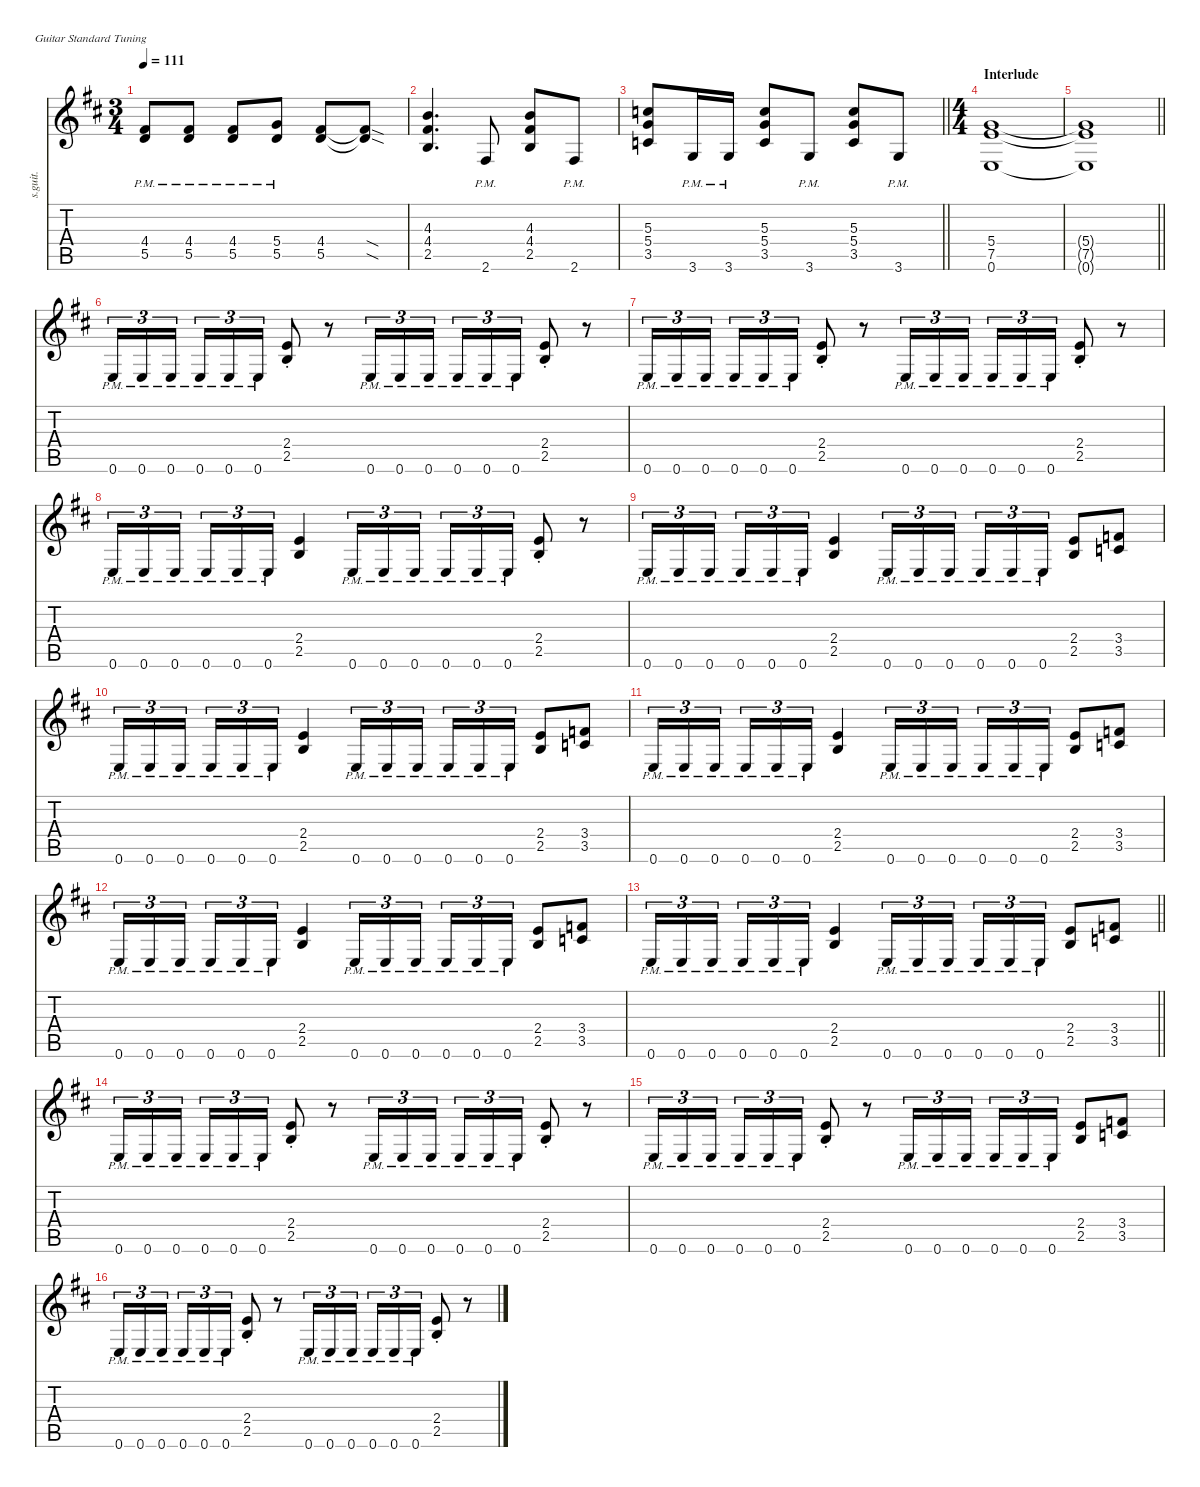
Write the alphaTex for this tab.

\defaultSystemsLayout 4
\hideDynamics
\bracketExtendMode nobrackets
\otherSystemsTrackNameOrientation horizontal
\track ("Guitar 2" "s.guit.") {defaultSystemsLayout 32 instrument electricguitarclean}
\staff {score tabs}
\tuning (E4 B3 G3 D3 A2 E2)
\ts (3 4)
\tempo 111
\clef g2
\ks bminor
(4.4{pm acc #} 5.5{pm acc forcenatural}).8{dy f beam Up} (4.4{pm acc #} 5.5{pm acc forcenatural}).8{beam Up} (4.4{pm acc #} 5.5{pm acc forcenatural}).8{beam Up} (5.4{pm acc forcenatural} 5.5{pm acc forcenatural}).8{beam Up} (4.4{acc #} 5.5{acc forcenatural}).8{beam Up} (4.4{sod t acc #} 5.5{sod t acc forcenatural}).8{beam Up} |
(4.3{acc forcenatural} 4.4{acc #} 2.5{acc forcenatural}).4{d beam Up} 2.6{pm acc #}.8{beam Up} (4.3{acc forcenatural} 4.4{acc #} 2.5{acc forcenatural}).8{beam Up} 2.6{pm acc #}.8{beam Up} |
\barLineRight lightlight
(5.3{acc forcenatural} 5.4{acc forcenatural} 3.5{acc forcenatural}).8{beam Up} 3.6{pm acc forcenatural}.16{beam Up} 3.6{pm acc forcenatural}.16{beam Up} (5.3{acc forcenatural} 5.4{acc forcenatural} 3.5{acc forcenatural}).8{beam Up} 3.6{pm acc forcenatural}.8{beam Up} (5.3{acc forcenatural} 5.4{acc forcenatural} 3.5{acc forcenatural}).8{beam Up} 3.6{pm acc forcenatural}.8{beam Up} |
\ts (4 4)
\beaming (8 2 2 2 2)
\section ("" "Interlude")
(5.4{acc forcenatural} 7.5{acc forcenatural} 0.6{acc forcenatural}).1{beam Up} |
\barLineRight lightlight
(5.4{t acc forcenatural} 7.5{t acc forcenatural} 0.6{t acc forcenatural}).1{beam Up} |
0.6{pm acc forcenatural}.16{tu (3 2) beam Up} 0.6{pm acc forcenatural}.16{tu (3 2) beam Up} 0.6{pm acc forcenatural}.16{tu (3 2) beam Up} 0.6{pm acc forcenatural}.16{tu (3 2) beam Up} 0.6{pm acc forcenatural}.16{tu (3 2) beam Up} 0.6{pm acc forcenatural}.16{tu (3 2) beam Up} (2.4{st acc forcenatural} 2.5{st acc forcenatural}).8{beam Up} r.8{beam Up} 0.6{pm acc forcenatural}.16{tu (3 2) beam Up} 0.6{pm acc forcenatural}.16{tu (3 2) beam Up} 0.6{pm acc forcenatural}.16{tu (3 2) beam Up} 0.6{pm acc forcenatural}.16{tu (3 2) beam Up} 0.6{pm acc forcenatural}.16{tu (3 2) beam Up} 0.6{pm acc forcenatural}.16{tu (3 2) beam Up} (2.4{st acc forcenatural} 2.5{st acc forcenatural}).8{beam Up} r.8{beam Up} |
0.6{pm acc forcenatural}.16{tu (3 2) beam Up} 0.6{pm acc forcenatural}.16{tu (3 2) beam Up} 0.6{pm acc forcenatural}.16{tu (3 2) beam Up} 0.6{pm acc forcenatural}.16{tu (3 2) beam Up} 0.6{pm acc forcenatural}.16{tu (3 2) beam Up} 0.6{pm acc forcenatural}.16{tu (3 2) beam Up} (2.4{st acc forcenatural} 2.5{st acc forcenatural}).8{beam Up} r.8{beam Up} 0.6{pm acc forcenatural}.16{tu (3 2) beam Up} 0.6{pm acc forcenatural}.16{tu (3 2) beam Up} 0.6{pm acc forcenatural}.16{tu (3 2) beam Up} 0.6{pm acc forcenatural}.16{tu (3 2) beam Up} 0.6{pm acc forcenatural}.16{tu (3 2) beam Up} 0.6{pm acc forcenatural}.16{tu (3 2) beam Up} (2.4{st acc forcenatural} 2.5{st acc forcenatural}).8{beam Up} r.8{beam Up} |
0.6{pm acc forcenatural}.16{tu (3 2) beam Up} 0.6{pm acc forcenatural}.16{tu (3 2) beam Up} 0.6{pm acc forcenatural}.16{tu (3 2) beam Up} 0.6{pm acc forcenatural}.16{tu (3 2) beam Up} 0.6{pm acc forcenatural}.16{tu (3 2) beam Up} 0.6{pm acc forcenatural}.16{tu (3 2) beam Up} (2.4{acc forcenatural} 2.5{acc forcenatural}).4{beam Up} 0.6{pm acc forcenatural}.16{tu (3 2) beam Up} 0.6{pm acc forcenatural}.16{tu (3 2) beam Up} 0.6{pm acc forcenatural}.16{tu (3 2) beam Up} 0.6{pm acc forcenatural}.16{tu (3 2) beam Up} 0.6{pm acc forcenatural}.16{tu (3 2) beam Up} 0.6{pm acc forcenatural}.16{tu (3 2) beam Up} (2.4{st acc forcenatural} 2.5{st acc forcenatural}).8{beam Up} r.8{beam Up} |
0.6{pm acc forcenatural}.16{tu (3 2) beam Up} 0.6{pm acc forcenatural}.16{tu (3 2) beam Up} 0.6{pm acc forcenatural}.16{tu (3 2) beam Up} 0.6{pm acc forcenatural}.16{tu (3 2) beam Up} 0.6{pm acc forcenatural}.16{tu (3 2) beam Up} 0.6{pm acc forcenatural}.16{tu (3 2) beam Up} (2.4{acc forcenatural} 2.5{acc forcenatural}).4{beam Up} 0.6{pm acc forcenatural}.16{tu (3 2) beam Up} 0.6{pm acc forcenatural}.16{tu (3 2) beam Up} 0.6{pm acc forcenatural}.16{tu (3 2) beam Up} 0.6{pm acc forcenatural}.16{tu (3 2) beam Up} 0.6{pm acc forcenatural}.16{tu (3 2) beam Up} 0.6{pm acc forcenatural}.16{tu (3 2) beam Up} (2.4{acc forcenatural} 2.5{acc forcenatural}).8{beam Up} (3.4{acc forcenatural} 3.5{acc forcenatural}).8{beam Up} |
0.6{pm acc forcenatural}.16{tu (3 2) beam Up} 0.6{pm acc forcenatural}.16{tu (3 2) beam Up} 0.6{pm acc forcenatural}.16{tu (3 2) beam Up} 0.6{pm acc forcenatural}.16{tu (3 2) beam Up} 0.6{pm acc forcenatural}.16{tu (3 2) beam Up} 0.6{pm acc forcenatural}.16{tu (3 2) beam Up} (2.4{acc forcenatural} 2.5{acc forcenatural}).4{beam Up} 0.6{pm acc forcenatural}.16{tu (3 2) beam Up} 0.6{pm acc forcenatural}.16{tu (3 2) beam Up} 0.6{pm acc forcenatural}.16{tu (3 2) beam Up} 0.6{pm acc forcenatural}.16{tu (3 2) beam Up} 0.6{pm acc forcenatural}.16{tu (3 2) beam Up} 0.6{pm acc forcenatural}.16{tu (3 2) beam Up} (2.4{acc forcenatural} 2.5{acc forcenatural}).8{beam Up} (3.4{acc forcenatural} 3.5{acc forcenatural}).8{beam Up} |
0.6{pm acc forcenatural}.16{tu (3 2) beam Up} 0.6{pm acc forcenatural}.16{tu (3 2) beam Up} 0.6{pm acc forcenatural}.16{tu (3 2) beam Up} 0.6{pm acc forcenatural}.16{tu (3 2) beam Up} 0.6{pm acc forcenatural}.16{tu (3 2) beam Up} 0.6{pm acc forcenatural}.16{tu (3 2) beam Up} (2.4{acc forcenatural} 2.5{acc forcenatural}).4{beam Up} 0.6{pm acc forcenatural}.16{tu (3 2) beam Up} 0.6{pm acc forcenatural}.16{tu (3 2) beam Up} 0.6{pm acc forcenatural}.16{tu (3 2) beam Up} 0.6{pm acc forcenatural}.16{tu (3 2) beam Up} 0.6{pm acc forcenatural}.16{tu (3 2) beam Up} 0.6{pm acc forcenatural}.16{tu (3 2) beam Up} (2.4{acc forcenatural} 2.5{acc forcenatural}).8{beam Up} (3.4{acc forcenatural} 3.5{acc forcenatural}).8{beam Up} |
0.6{pm acc forcenatural}.16{tu (3 2) beam Up} 0.6{pm acc forcenatural}.16{tu (3 2) beam Up} 0.6{pm acc forcenatural}.16{tu (3 2) beam Up} 0.6{pm acc forcenatural}.16{tu (3 2) beam Up} 0.6{pm acc forcenatural}.16{tu (3 2) beam Up} 0.6{pm acc forcenatural}.16{tu (3 2) beam Up} (2.4{acc forcenatural} 2.5{acc forcenatural}).4{beam Up} 0.6{pm acc forcenatural}.16{tu (3 2) beam Up} 0.6{pm acc forcenatural}.16{tu (3 2) beam Up} 0.6{pm acc forcenatural}.16{tu (3 2) beam Up} 0.6{pm acc forcenatural}.16{tu (3 2) beam Up} 0.6{pm acc forcenatural}.16{tu (3 2) beam Up} 0.6{pm acc forcenatural}.16{tu (3 2) beam Up} (2.4{acc forcenatural} 2.5{acc forcenatural}).8{beam Up} (3.4{acc forcenatural} 3.5{acc forcenatural}).8{beam Up} |
\barLineRight lightlight
0.6{pm acc forcenatural}.16{tu (3 2) beam Up} 0.6{pm acc forcenatural}.16{tu (3 2) beam Up} 0.6{pm acc forcenatural}.16{tu (3 2) beam Up} 0.6{pm acc forcenatural}.16{tu (3 2) beam Up} 0.6{pm acc forcenatural}.16{tu (3 2) beam Up} 0.6{pm acc forcenatural}.16{tu (3 2) beam Up} (2.4{acc forcenatural} 2.5{acc forcenatural}).4{beam Up} 0.6{pm acc forcenatural}.16{tu (3 2) beam Up} 0.6{pm acc forcenatural}.16{tu (3 2) beam Up} 0.6{pm acc forcenatural}.16{tu (3 2) beam Up} 0.6{pm acc forcenatural}.16{tu (3 2) beam Up} 0.6{pm acc forcenatural}.16{tu (3 2) beam Up} 0.6{pm acc forcenatural}.16{tu (3 2) beam Up} (2.4{acc forcenatural} 2.5{acc forcenatural}).8{beam Up} (3.4{acc forcenatural} 3.5{acc forcenatural}).8{beam Up} |
0.6{pm acc forcenatural}.16{tu (3 2) beam Up} 0.6{pm acc forcenatural}.16{tu (3 2) beam Up} 0.6{pm acc forcenatural}.16{tu (3 2) beam Up} 0.6{pm acc forcenatural}.16{tu (3 2) beam Up} 0.6{pm acc forcenatural}.16{tu (3 2) beam Up} 0.6{pm acc forcenatural}.16{tu (3 2) beam Up} (2.4{st acc forcenatural} 2.5{st acc forcenatural}).8{beam Up} r.8{beam Up} 0.6{pm acc forcenatural}.16{tu (3 2) beam Up} 0.6{pm acc forcenatural}.16{tu (3 2) beam Up} 0.6{pm acc forcenatural}.16{tu (3 2) beam Up} 0.6{pm acc forcenatural}.16{tu (3 2) beam Up} 0.6{pm acc forcenatural}.16{tu (3 2) beam Up} 0.6{pm acc forcenatural}.16{tu (3 2) beam Up} (2.4{st acc forcenatural} 2.5{st acc forcenatural}).8{beam Up} r.8{beam Up} |
0.6{pm acc forcenatural}.16{tu (3 2) beam Up} 0.6{pm acc forcenatural}.16{tu (3 2) beam Up} 0.6{pm acc forcenatural}.16{tu (3 2) beam Up} 0.6{pm acc forcenatural}.16{tu (3 2) beam Up} 0.6{pm acc forcenatural}.16{tu (3 2) beam Up} 0.6{pm acc forcenatural}.16{tu (3 2) beam Up} (2.4{st acc forcenatural} 2.5{st acc forcenatural}).8{beam Up} r.8{beam Up} 0.6{pm acc forcenatural}.16{tu (3 2) beam Up} 0.6{pm acc forcenatural}.16{tu (3 2) beam Up} 0.6{pm acc forcenatural}.16{tu (3 2) beam Up} 0.6{pm acc forcenatural}.16{tu (3 2) beam Up} 0.6{pm acc forcenatural}.16{tu (3 2) beam Up} 0.6{pm acc forcenatural}.16{tu (3 2) beam Up} (2.4{acc forcenatural} 2.5{acc forcenatural}).8{beam Up} (3.4{acc forcenatural} 3.5{acc forcenatural}).8{beam Up} |
0.6{pm acc forcenatural}.16{tu (3 2) beam Up} 0.6{pm acc forcenatural}.16{tu (3 2) beam Up} 0.6{pm acc forcenatural}.16{tu (3 2) beam Up} 0.6{pm acc forcenatural}.16{tu (3 2) beam Up} 0.6{pm acc forcenatural}.16{tu (3 2) beam Up} 0.6{pm acc forcenatural}.16{tu (3 2) beam Up} (2.4{st acc forcenatural} 2.5{st acc forcenatural}).8{beam Up} r.8{beam Up} 0.6{pm acc forcenatural}.16{tu (3 2) beam Up} 0.6{pm acc forcenatural}.16{tu (3 2) beam Up} 0.6{pm acc forcenatural}.16{tu (3 2) beam Up} 0.6{pm acc forcenatural}.16{tu (3 2) beam Up} 0.6{pm acc forcenatural}.16{tu (3 2) beam Up} 0.6{pm acc forcenatural}.16{tu (3 2) beam Up} (2.4{st acc forcenatural} 2.5{st acc forcenatural}).8{beam Up} r.8{beam Up}
